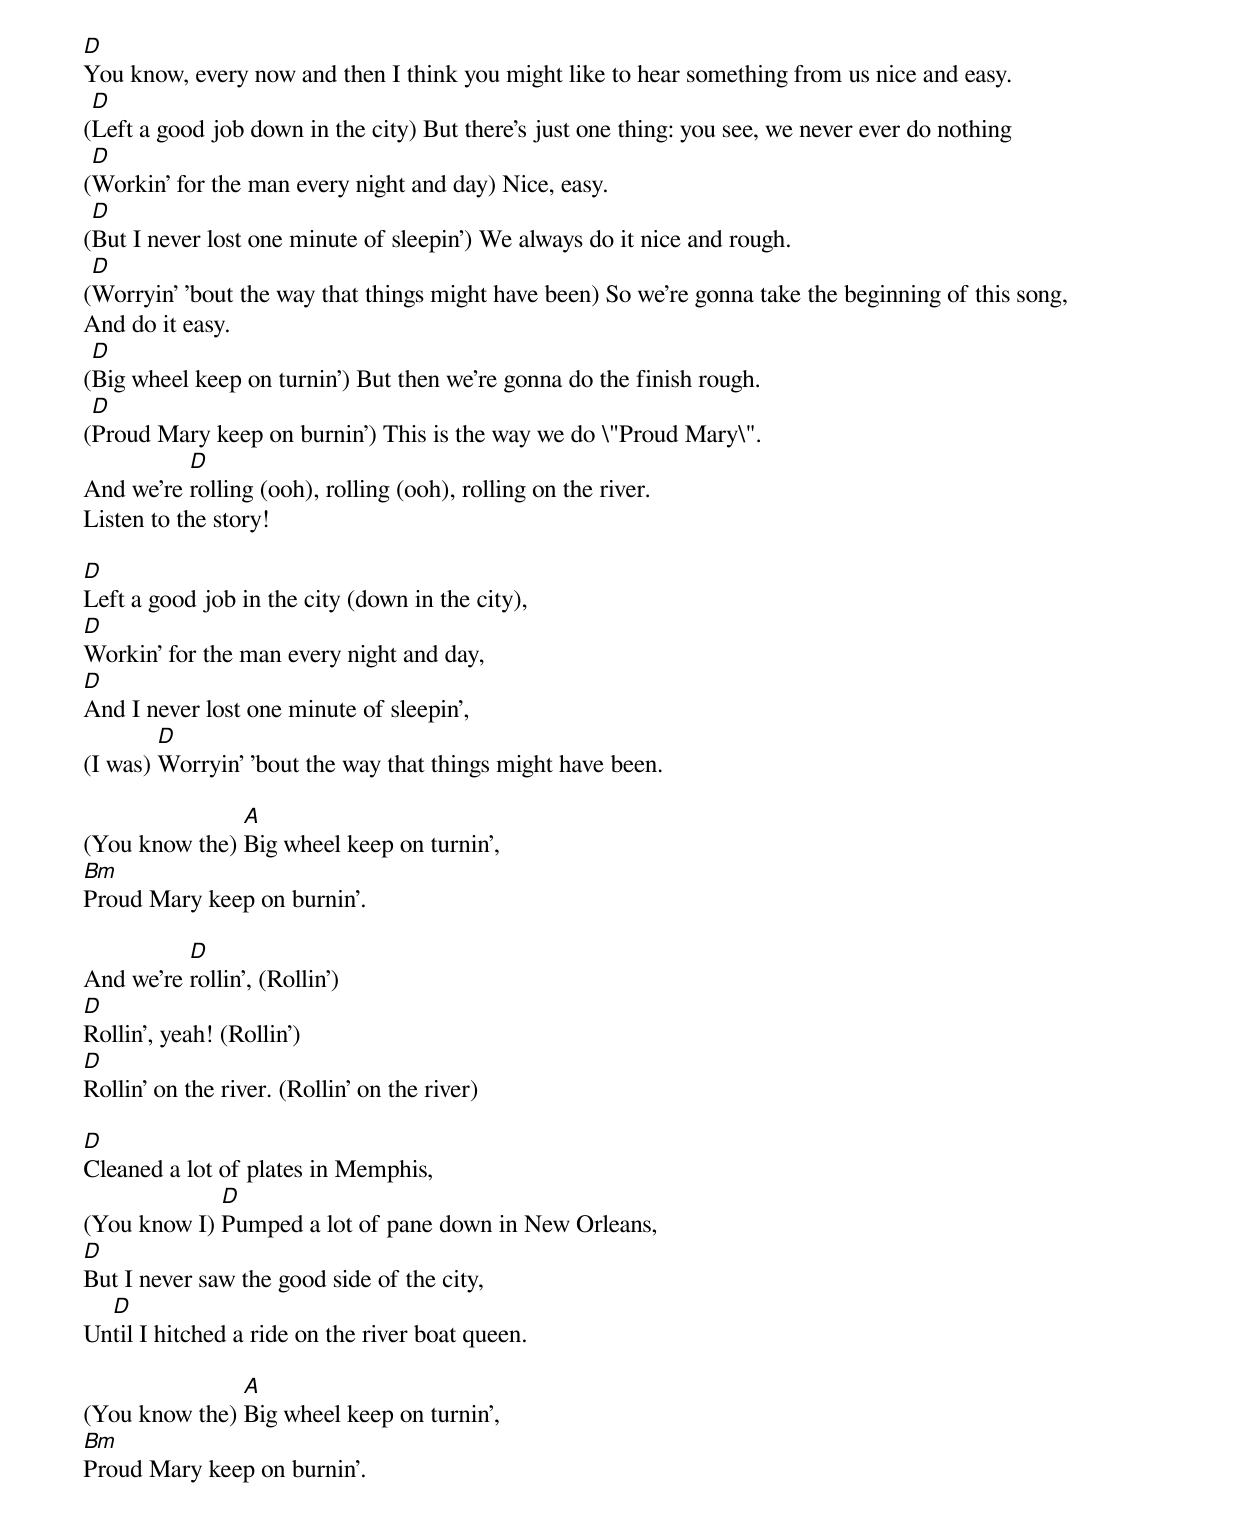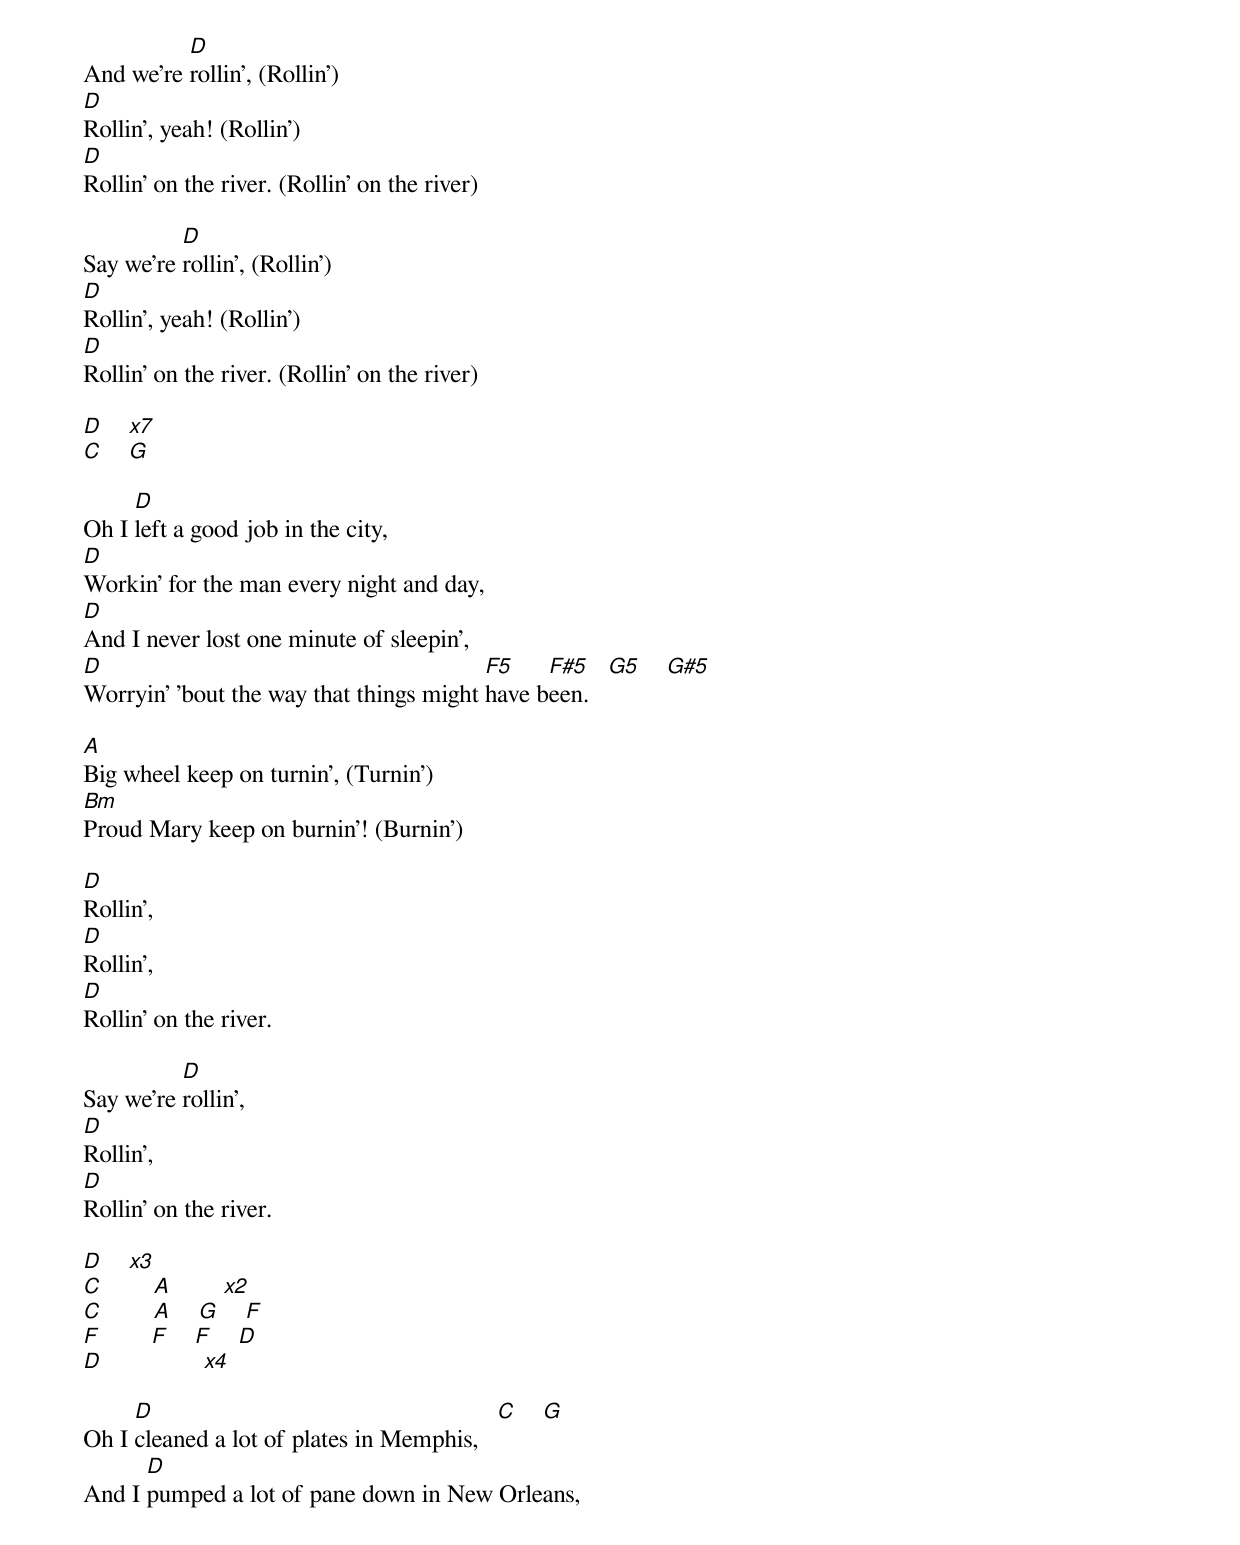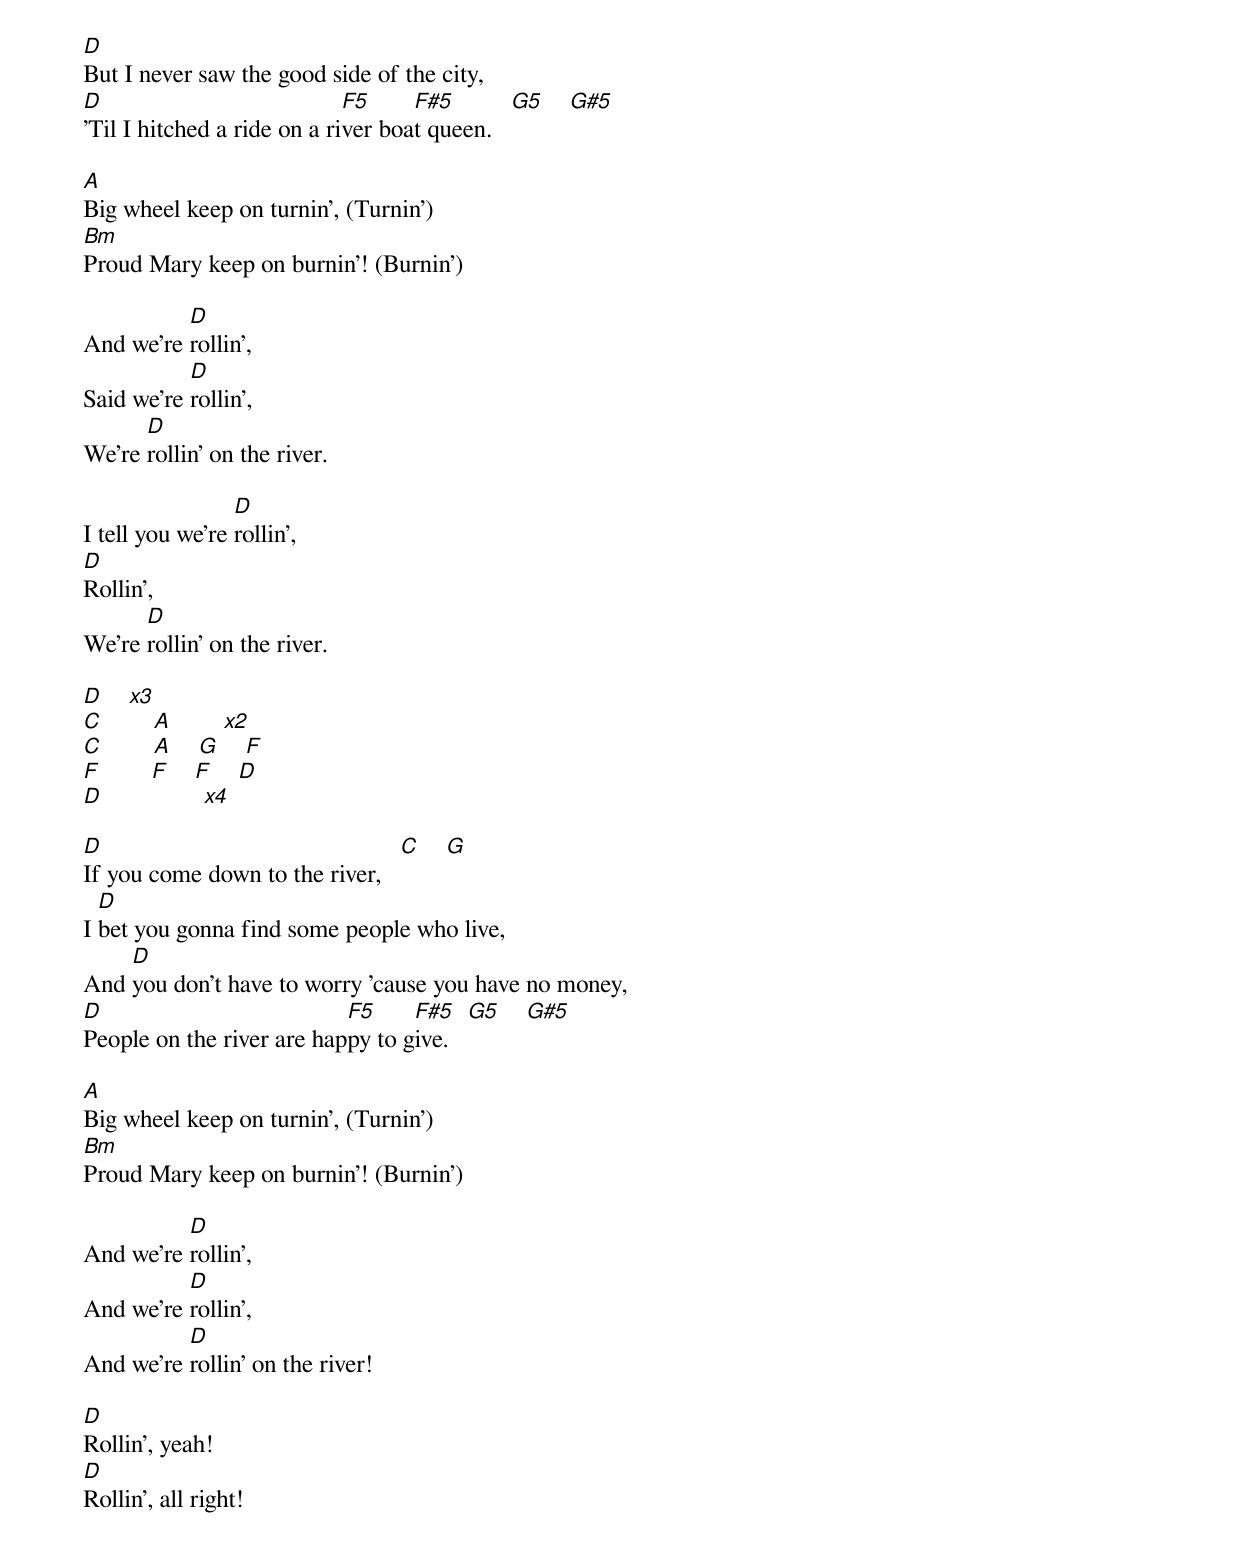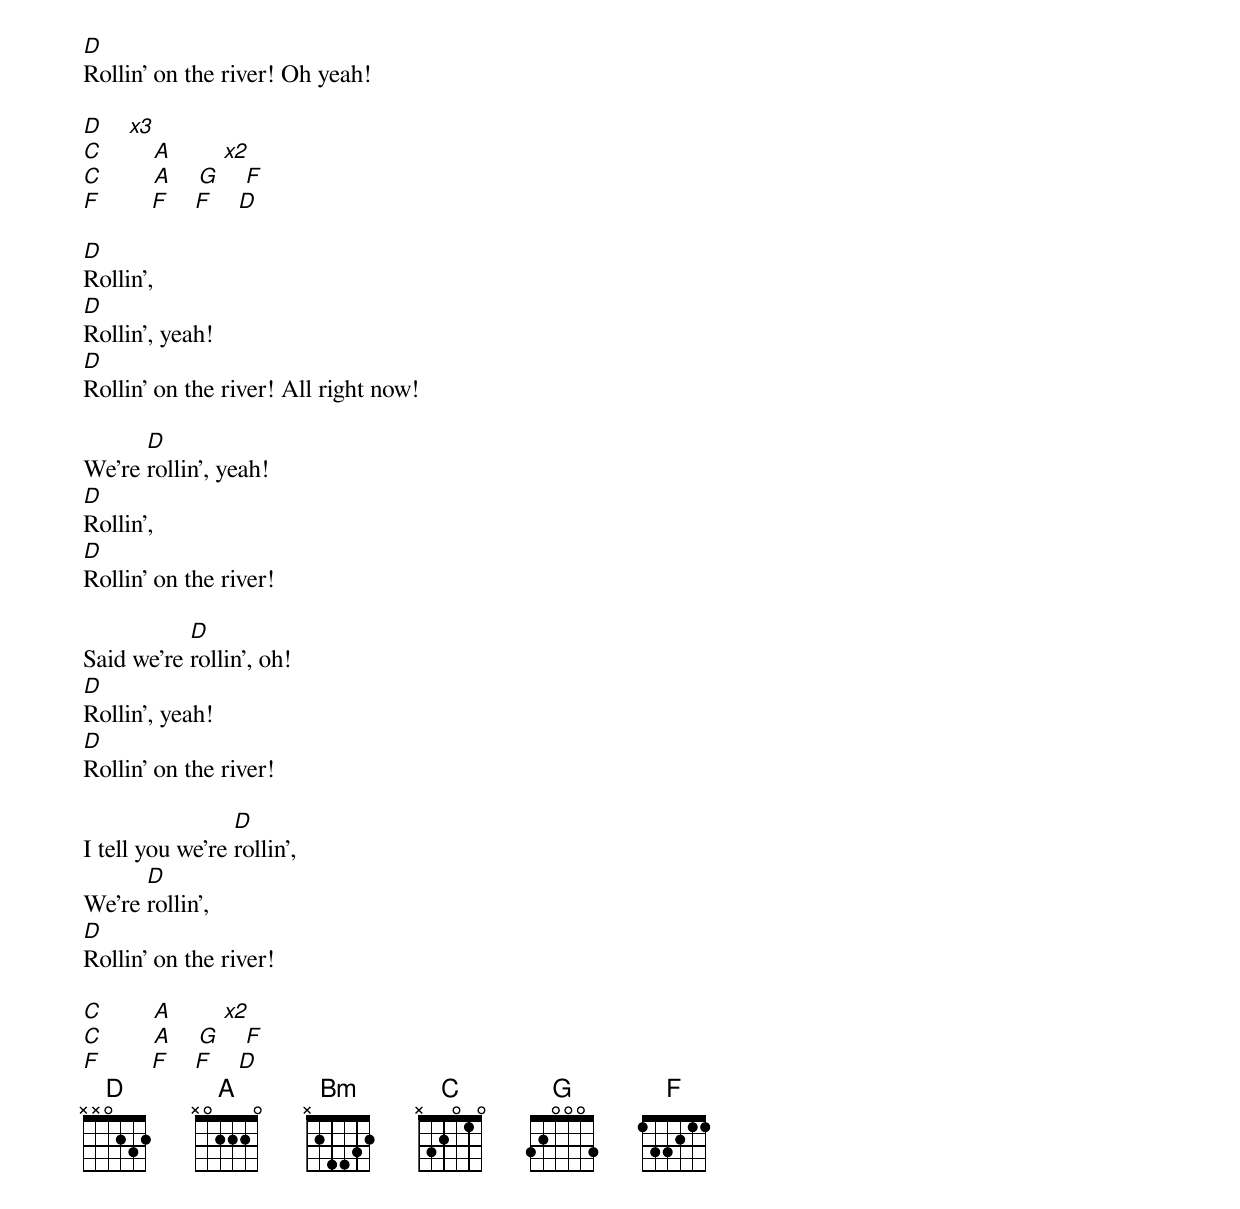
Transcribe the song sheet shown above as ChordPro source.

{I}
[D]
You know, every now and then I think you might like to hear something from us nice and easy.
([D]Left a good job down in the city) But there's just one thing: you see, we never ever do nothing
([D]Workin' for the man every night and day) Nice, easy.
([D]But I never lost one minute of sleepin') We always do it nice and rough.
([D]Worryin' 'bout the way that things might have been) So we're gonna take the beginning of this song,
And do it easy.
([D]Big wheel keep on turnin') But then we're gonna do the finish rough.
([D]Proud Mary keep on burnin') This is the way we do \"Proud Mary\".
And we're [D]rolling (ooh), rolling (ooh), rolling on the river.
Listen to the story!

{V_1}
[D]Left a good job in the city (down in the city),
[D]Workin' for the man every night and day,
[D]And I never lost one minute of sleepin',
(I was) [D]Worryin' 'bout the way that things might have been.

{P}
(You know the) [A]Big wheel keep on turnin',
[Bm]Proud Mary keep on burnin'.

{C}
And we're [D]rollin', (Rollin')
[D]Rollin', yeah! (Rollin')
[D]Rollin' on the river. (Rollin' on the river)

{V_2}
[D]Cleaned a lot of plates in Memphis,
(You know I) [D]Pumped a lot of pane down in New Orleans,
[D]But I never saw the good side of the city,
Un[D]til I hitched a ride on the river boat queen.

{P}
(You know the) [A]Big wheel keep on turnin',
[Bm]Proud Mary keep on burnin'.

{C}
And we're [D]rollin', (Rollin')
[D]Rollin', yeah! (Rollin')
[D]Rollin' on the river. (Rollin' on the river)

{C}
Say we're [D]rollin', (Rollin')
[D]Rollin', yeah! (Rollin')
[D]Rollin' on the river. (Rollin' on the river)

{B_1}
[D]    [x7]
[C]    [G]

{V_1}
Oh I [D]left a good job in the city,
[D]Workin' for the man every night and day,
[D]And I never lost one minute of sleepin',
[D]Worryin' 'bout the way that things might [F5]have b[F#5]een.   [G5]    [G#5]

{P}
[A]Big wheel keep on turnin', (Turnin')
[Bm]Proud Mary keep on burnin'! (Burnin')

{C}
[D]Rollin',
[D]Rollin',
[D]Rollin' on the river.

{C}
Say we're [D]rollin',
[D]Rollin',
[D]Rollin' on the river.

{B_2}
[D]    [x3]
[C]        [A]        [x2]
[C]        [A]    [G]    [F]
[F]        [F]    [F]    [D]
[D]                [x4]

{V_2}
Oh I [D]cleaned a lot of plates in Memphis,   [C]    [G]
And I [D]pumped a lot of pane down in New Orleans,
[D]But I never saw the good side of the city,
[D]'Til I hitched a ride on a ri[F5]ver boa[F#5]t queen.   [G5]    [G#5]

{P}
[A]Big wheel keep on turnin', (Turnin')
[Bm]Proud Mary keep on burnin'! (Burnin')

{C}
And we're [D]rollin',
Said we're [D]rollin',
We're [D]rollin' on the river.

{C}
I tell you we're [D]rollin',
[D]Rollin',
We're [D]rollin' on the river.

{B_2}
[D]    [x3]
[C]        [A]        [x2]
[C]        [A]    [G]    [F]
[F]        [F]    [F]    [D]
[D]                [x4]

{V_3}
[D]If you come down to the river,   [C]    [G]
I [D]bet you gonna find some people who live,
And [D]you don't have to worry 'cause you have no money,
[D]People on the river are hap[F5]py to g[F#5]ive.   [G5]    [G#5]

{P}
[A]Big wheel keep on turnin', (Turnin')
[Bm]Proud Mary keep on burnin'! (Burnin')

{C}
And we're [D]rollin',
And we're [D]rollin',
And we're [D]rollin' on the river!

{C}
[D]Rollin', yeah!
[D]Rollin', all right!
[D]Rollin' on the river! Oh yeah!

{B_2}
[D]    [x3]
[C]        [A]        [x2]
[C]        [A]    [G]    [F]
[F]        [F]    [F]    [D]

{C}
[D]Rollin',
[D]Rollin', yeah!
[D]Rollin' on the river! All right now!

{C}
We're [D]rollin', yeah!
[D]Rollin',
[D]Rollin' on the river!

{C}
Said we're [D]rollin', oh!
[D]Rollin', yeah!
[D]Rollin' on the river!

{C}
I tell you we're [D]rollin',
We're [D]rollin',
[D]Rollin' on the river!

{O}
[C]        [A]        [x2]
[C]        [A]    [G]    [F]
[F]        [F]    [F]    [D]
